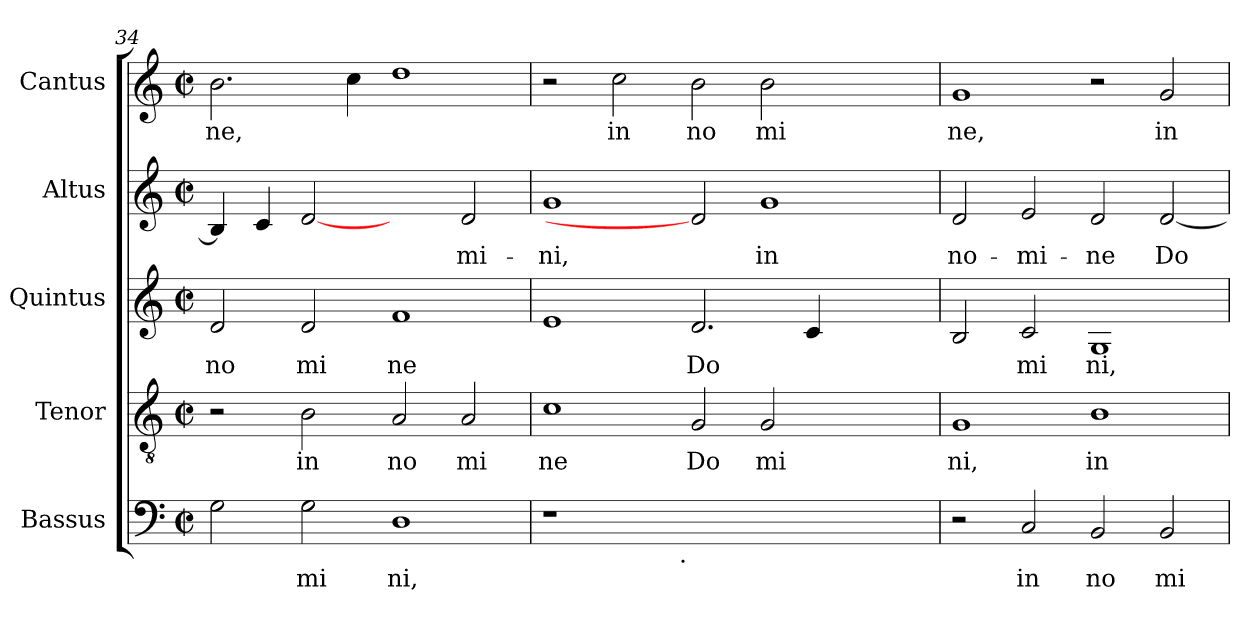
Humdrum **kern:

**kern	**text	**kern	**text	**kern	**text	**kern	**text	**kern	**text
*part5	*part5	*part4	*part4	*part3	*part3	*part2	*part2	*part1	*part1
*staff5	*staff5	*staff4	*staff4	*staff3	*staff3	*staff2	*staff2	*staff1	*staff1
*I"Bassus	*	*I"Tenor	*	*I"Quintus	*	*I"Altus	*	*I"Cantus	*
*clefF4	*	*clefGv2	*	*clefG2	*	*clefG2	*	*clefG2	*
*k[]	*	*k[]	*	*k[]	*	*k[]	*	*k[]	*
*C:	*	*C:	*	*C:	*	*C:	*	*C:	*
*M2/2	*	*M2/2	*	*M2/2	*	*M2/2	*	*M2/2	*
*met(c|)	*	*met(c|)	*	*met(c|)	*	*met(c|)	*	*met(c|)	*
=34	=34	=34	=34	=34	=34	=34	=34	=34	=34
!	!LO:LY:b:cj	!	!	!	!LO:LY:b:cj	!	!LO:LY:b:cj	!	!LO:LY:b:cj
2G\	.	2r	.	2d/	no	4B/]	--	2.b\	ne,
!	!	!	!	!	!	!	!LO:LY:b:cj	!	!
.	.	.	.	.	.	4c/	--	.	.
!	!LO:LY:b:cj	!	!LO:LY:b:cj	!	!LO:LY:b:cj	!	!LO:LY:b:cj	!	!
2G\	mi	2B\	in	2d/	mi	[2d	--	.	.
!	!	!	!	!	!	!	!	!	!LO:LY:b:cj
.	.	.	.	.	.	.	.	4cc\	.
!	!LO:LY:b:cj	!	!LO:LY:b:cj	!	!LO:LY:b:cj	!	!	!	!LO:LY:b:cj
1D	ni,	2A/	no	1f	ne	2ryy	.	1dd	.
!	!	!	!LO:LY:b:cj	!	!	!	!LO:LY:b:cj	!	!
.	.	2A/	mi	.	.	2d/	-mi-	.	.
=35	=35	=35	=35	=35	=35	=35	=35	=35	=35
!	!	!	!LO:LY:b:cj	!	!LO:LY:b:cj	!	!LO:LY:b:cj	!	!
*^	*	*	*	*	*	*	*	*	*
1r	2ryy	.	1c	ne	1e	.	1g	-ni,	2r	.
!	!	!	!	!	!	!	!	!	!	!LO:LY:b:cj
.	4...ryy	.	.	.	.	.	.	.	2cc\	in
!	!LO:TX:b:t=.	!	!	!	!	!	!	!	!	!
.	1ryy	.	.	.	.	.	.	.	.	.
!	!	!	!	!LO:LY:b:cj	!	!LO:LY:b:cj	!	!	!	!LO:LY:b:cj
1.ryy	.	.	2G/	Do	2.d/	Do	2d]	.	2b\	no
!	!	!	!	!LO:LY:b:cj	!	!	!	!LO:LY:b:cj	!	!LO:LY:b:cj
.	.	.	2G/	mi	.	.	1g	in	2b\	mi
!	!	!	!	!	!	!LO:LY:b:cj	!	!	!	!
.	.	.	.	.	4c/	.	.	.	.	.
.	2ryy	.	.	.	.	.	.	.	.	.
.	.	.	2ryy	.	2ryy	.	.	.	2ryy	.
.	32ryy	.	.	.	.	.	.	.	.	.
=36	=36	=36	=36	=36	=36	=36	=36	=36	=36	=36
!	!	!	!	!LO:LY:b:cj	!	!LO:LY:b:cj	!	!LO:LY:b:cj	!	!LO:LY:b:cj
*v	*v	*	*	*	*	*	*	*	*	*
2r	.	1G	ni,	2B/	.	2d/	no-	1g	ne,
!	!LO:LY:b:cj	!	!	!	!LO:LY:b:cj	!	!LO:LY:b:cj	!	!
2C/	in	.	.	2c/	mi	2e/	-mi-	.	.
!	!LO:LY:b:cj	!	!LO:LY:b:cj	!	!LO:LY:b:cj	!	!LO:LY:b:cj	!	!
2BB/	no	1B	in	1G	ni,	2d/	-ne	2r	.
!	!LO:LY:b:cj	!	!	!	!	!	!LO:LY:b:cj	!	!LO:LY:b:cj
2BB/	mi	.	.	.	.	[<2d/	Do-	2g/	in
=	=	=	=	=	=	=	=	=	=
*-	*-	*-	*-	*-	*-	*-	*-	*-	*-
